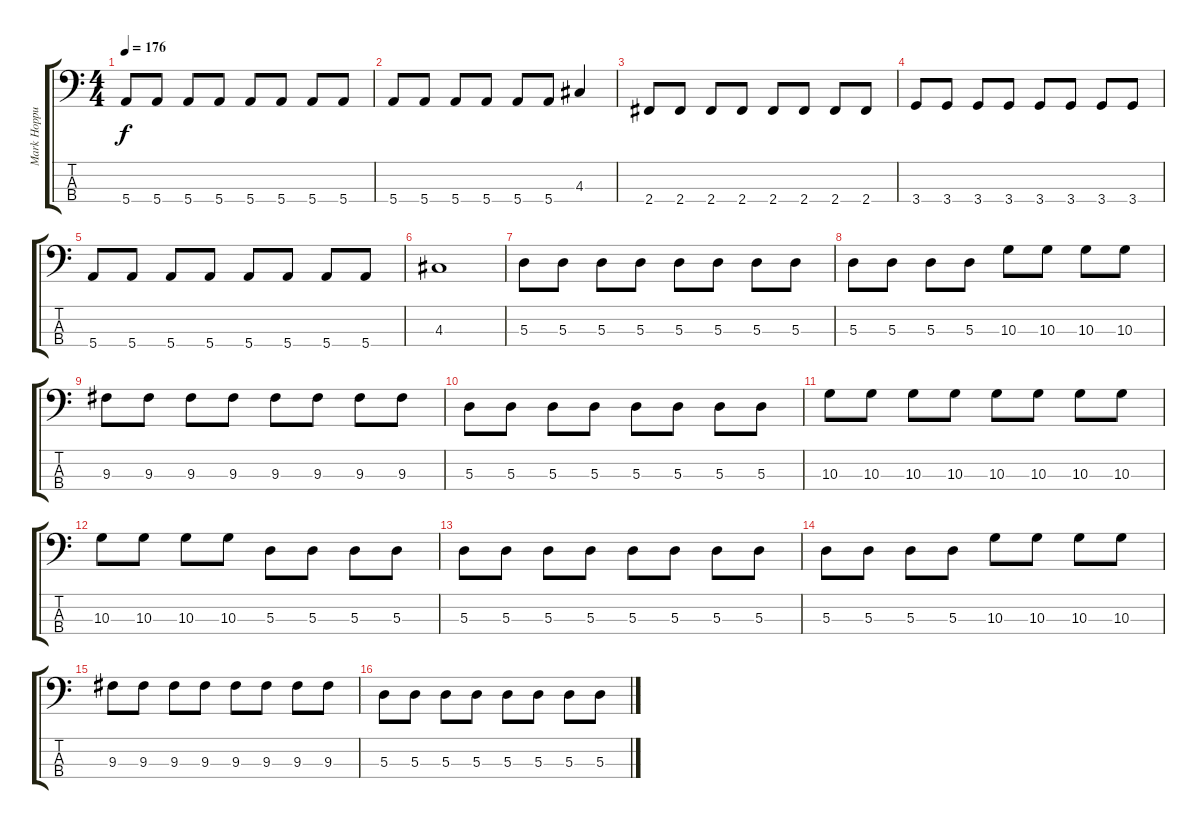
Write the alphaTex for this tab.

\track ("Mark Hoppus - Bass" "Mark Hoppu") {instrument electricbasspick}
\staff {score tabs}
\tuning (G2 D2 A1 E1) {hide}
\ts (4 4)
\tempo 176
\clef f4
\ks c
5.4.8{dy f} 5.4.8 5.4.8 5.4.8 5.4.8 5.4.8 5.4.8 5.4.8 |
5.4.8 5.4.8 5.4.8 5.4.8 5.4.8 5.4.8 4.3.4 |
2.4.8 2.4.8 2.4.8 2.4.8 2.4.8 2.4.8 2.4.8 2.4.8 |
3.4.8 3.4.8 3.4.8 3.4.8 3.4.8 3.4.8 3.4.8 3.4.8 |
5.4.8 5.4.8 5.4.8 5.4.8 5.4.8 5.4.8 5.4.8 5.4.8 |
4.3.1 |
5.3.8 5.3.8 5.3.8 5.3.8 5.3.8 5.3.8 5.3.8 5.3.8 |
5.3.8 5.3.8 5.3.8 5.3.8 10.3.8 10.3.8 10.3.8 10.3.8 |
9.3.8 9.3.8 9.3.8 9.3.8 9.3.8 9.3.8 9.3.8 9.3.8 |
5.3.8 5.3.8 5.3.8 5.3.8 5.3.8 5.3.8 5.3.8 5.3.8 |
10.3.8 10.3.8 10.3.8 10.3.8 10.3.8 10.3.8 10.3.8 10.3.8 |
10.3.8 10.3.8 10.3.8 10.3.8 5.3.8 5.3.8 5.3.8 5.3.8 |
5.3.8 5.3.8 5.3.8 5.3.8 5.3.8 5.3.8 5.3.8 5.3.8 |
5.3.8 5.3.8 5.3.8 5.3.8 10.3.8 10.3.8 10.3.8 10.3.8 |
9.3.8 9.3.8 9.3.8 9.3.8 9.3.8 9.3.8 9.3.8 9.3.8 |
5.3.8 5.3.8 5.3.8 5.3.8 5.3.8 5.3.8 5.3.8 5.3.8
